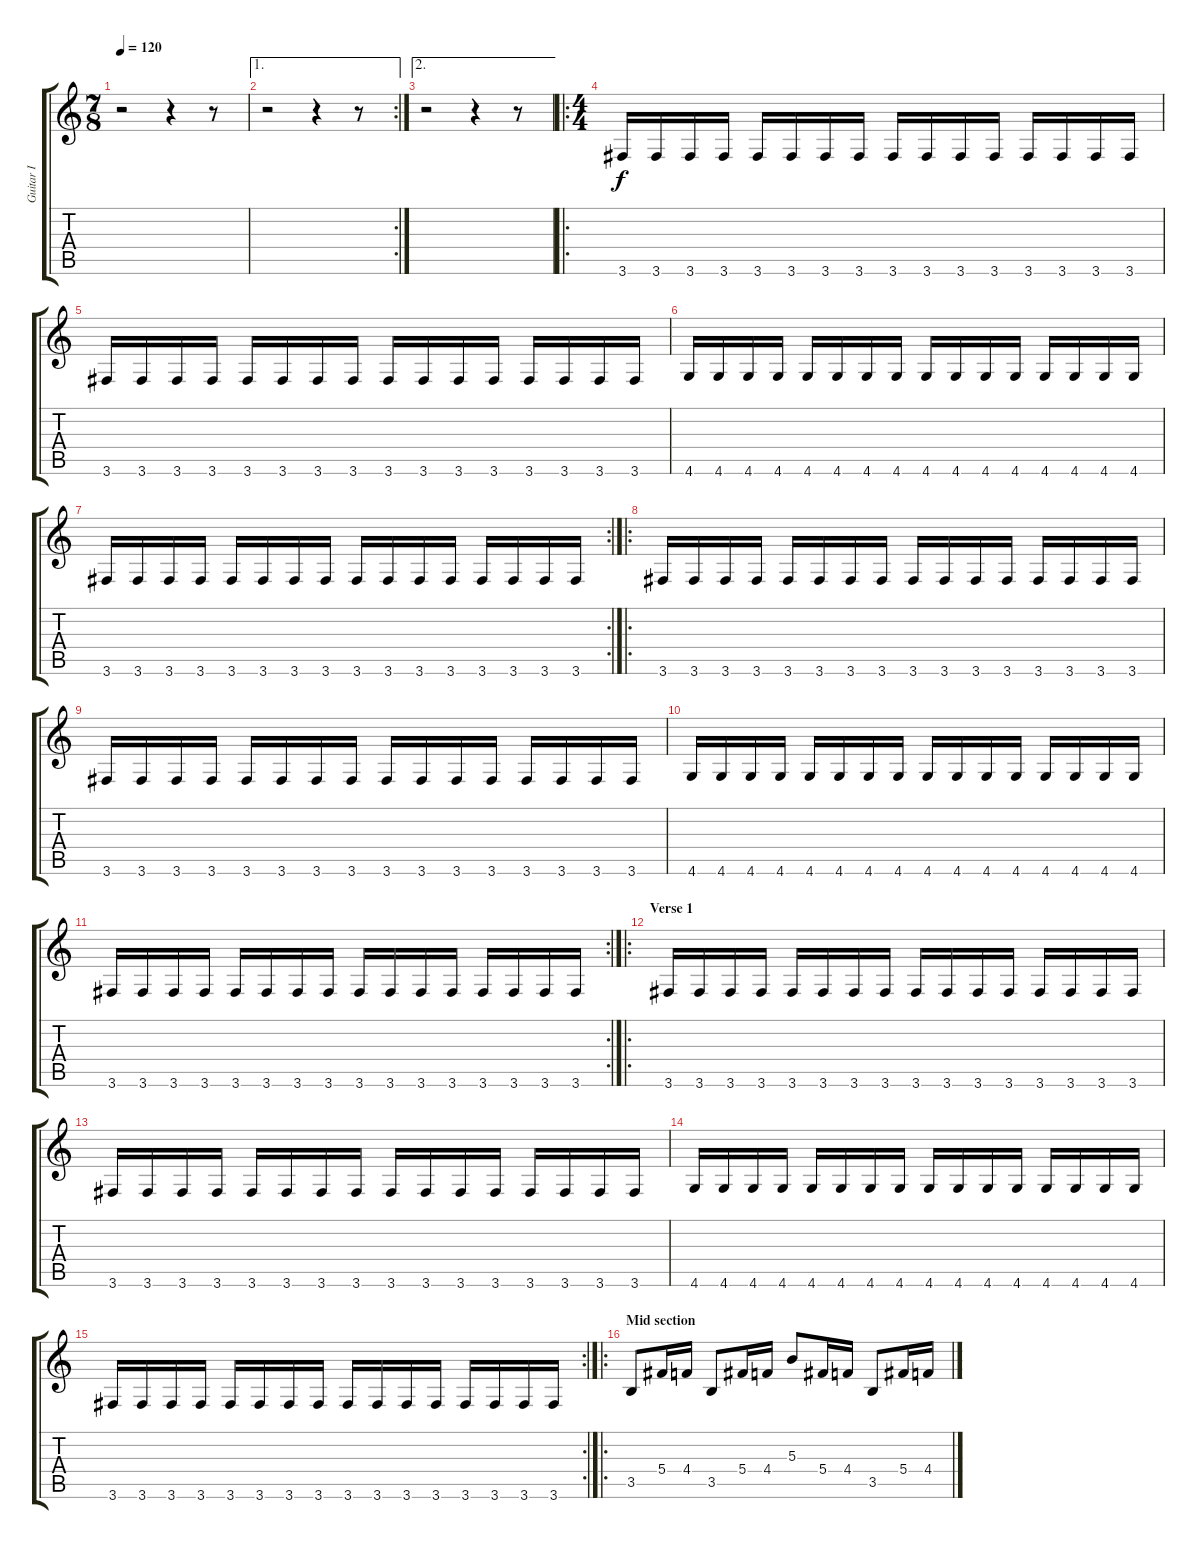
\track ("Guitar I" "Guitar I") {instrument distortionguitar}
\staff {score tabs}
\tuning (Eb4 Bb3 Gb3 Db3 Ab2 Eb2) {hide}
\ts (7 8)
\tempo 120
\clef g2
\ks c
r.2{dy f} r.4 r.8 |
\ae 1
\rc 2
r.2 r.4 r.8 |
\ae 2
r.2 r.4 r.8 |
\ro
\ts (4 4)
3.6.16 3.6.16 3.6.16 3.6.16 3.6.16 3.6.16 3.6.16 3.6.16 3.6.16 3.6.16 3.6.16 3.6.16 3.6.16 3.6.16 3.6.16 3.6.16 |
3.6.16 3.6.16 3.6.16 3.6.16 3.6.16 3.6.16 3.6.16 3.6.16 3.6.16 3.6.16 3.6.16 3.6.16 3.6.16 3.6.16 3.6.16 3.6.16 |
4.6.16 4.6.16 4.6.16 4.6.16 4.6.16 4.6.16 4.6.16 4.6.16 4.6.16 4.6.16 4.6.16 4.6.16 4.6.16 4.6.16 4.6.16 4.6.16 |
\rc 2
3.6.16 3.6.16 3.6.16 3.6.16 3.6.16 3.6.16 3.6.16 3.6.16 3.6.16 3.6.16 3.6.16 3.6.16 3.6.16 3.6.16 3.6.16 3.6.16 |
\ro
3.6.16 3.6.16 3.6.16 3.6.16 3.6.16 3.6.16 3.6.16 3.6.16 3.6.16 3.6.16 3.6.16 3.6.16 3.6.16 3.6.16 3.6.16 3.6.16 |
3.6.16 3.6.16 3.6.16 3.6.16 3.6.16 3.6.16 3.6.16 3.6.16 3.6.16 3.6.16 3.6.16 3.6.16 3.6.16 3.6.16 3.6.16 3.6.16 |
4.6.16 4.6.16 4.6.16 4.6.16 4.6.16 4.6.16 4.6.16 4.6.16 4.6.16 4.6.16 4.6.16 4.6.16 4.6.16 4.6.16 4.6.16 4.6.16 |
\rc 2
3.6.16 3.6.16 3.6.16 3.6.16 3.6.16 3.6.16 3.6.16 3.6.16 3.6.16 3.6.16 3.6.16 3.6.16 3.6.16 3.6.16 3.6.16 3.6.16 |
\ro
\section ("" "Verse 1")
3.6.16 3.6.16 3.6.16 3.6.16 3.6.16 3.6.16 3.6.16 3.6.16 3.6.16 3.6.16 3.6.16 3.6.16 3.6.16 3.6.16 3.6.16 3.6.16 |
3.6.16 3.6.16 3.6.16 3.6.16 3.6.16 3.6.16 3.6.16 3.6.16 3.6.16 3.6.16 3.6.16 3.6.16 3.6.16 3.6.16 3.6.16 3.6.16 |
4.6.16 4.6.16 4.6.16 4.6.16 4.6.16 4.6.16 4.6.16 4.6.16 4.6.16 4.6.16 4.6.16 4.6.16 4.6.16 4.6.16 4.6.16 4.6.16 |
\rc 2
3.6.16 3.6.16 3.6.16 3.6.16 3.6.16 3.6.16 3.6.16 3.6.16 3.6.16 3.6.16 3.6.16 3.6.16 3.6.16 3.6.16 3.6.16 3.6.16 |
\ro
\section ("" "Mid section")
3.5.8 5.4.16 4.4.16 3.5.8 5.4.16 4.4.16 5.3.8 5.4.16 4.4.16 3.5.8 5.4.16 4.4.16
